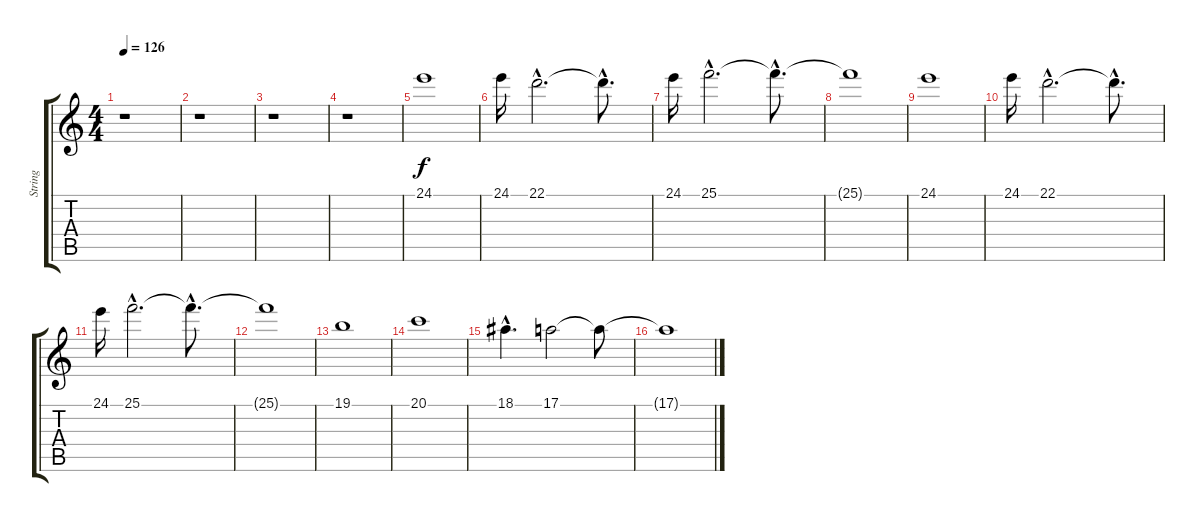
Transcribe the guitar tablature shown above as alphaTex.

\track ("String" "String") {instrument stringensemble1}
\staff {score tabs}
\tuning (E4 B3 G3 D3 A2 E2) {hide}
\ts (4 4)
\tempo 126
\clef g2
\ks c
r.1{dy f instrument stringensemble1} |
r.1 |
r.1 |
r.1 |
24.1.1 |
24.1.16 22.1{hac}.2{d} 22.1{hac t}.8{d} |
24.1.16 25.1{hac}.2{d} 25.1{hac t}.8{d} |
25.1{t}.1 |
24.1.1 |
24.1.16 22.1{hac}.2{d} 22.1{hac t}.8{d} |
24.1.16 25.1{hac}.2{d} 25.1{hac t}.8{d} |
25.1{t}.1 |
19.1.1 |
20.1.1 |
18.1{hac}.4{d} 17.1.2 17.1{t}.8 |
17.1{t}.1
